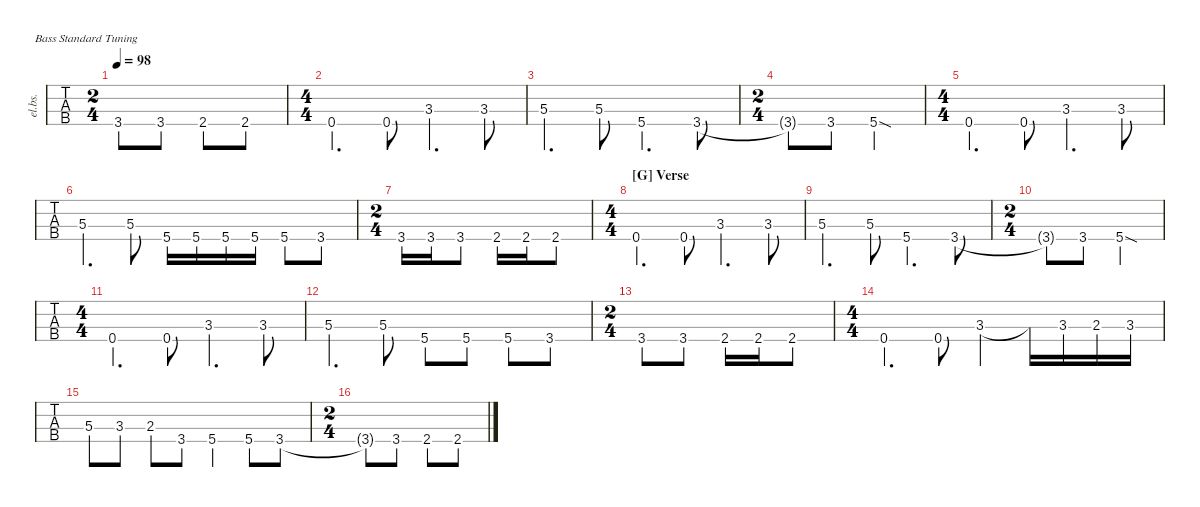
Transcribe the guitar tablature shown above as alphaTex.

\defaultSystemsLayout 4
\hideDynamics
\bracketExtendMode nobrackets
\track ("Bass" "el.bs.") {instrument electricbassfinger}
\staff {tabs}
\tuning (G2 D2 A1 E1)
\ts (2 4)
\beaming (8 2 2)
\tempo 98
\clef f4
\ks eminor
3.4{t acc forcenatural}.8{dy mf} 3.4{st acc forcenatural}.8 2.4{acc #}.8 2.4{acc #}.8 |
\ts (4 4)
\beaming (8 2 2 2 2)
0.4{acc forcenatural}.4{d} 0.4{acc forcenatural}.8 3.3{acc forcenatural}.4{d} 3.3{st acc forcenatural}.8 |
5.3{acc forcenatural}.4{d} 5.3{acc forcenatural}.8 5.4{acc forcenatural}.4{d} 3.4{acc forcenatural}.8 |
\ts (2 4)
\beaming (8 2 2)
3.4{t acc forcenatural}.8 3.4{st acc forcenatural}.8 5.4{sod acc forcenatural}.4 |
\ts (4 4)
\beaming (8 2 2 2 2)
0.4{acc forcenatural}.4{d} 0.4{acc forcenatural}.8 3.3{acc forcenatural}.4{d} 3.3{st acc forcenatural}.8 |
5.3{acc forcenatural}.4{d} 5.3{acc forcenatural}.8 5.4{acc forcenatural}.16 5.4{acc forcenatural}.16 5.4{acc forcenatural}.16 5.4{acc forcenatural}.16 5.4{acc forcenatural}.8 3.4{acc forcenatural}.8 |
\ts (2 4)
\beaming (8 2 2)
3.4{acc forcenatural}.16 3.4{acc forcenatural}.16 3.4{acc forcenatural}.8 2.4{acc #}.16 2.4{acc #}.16 2.4{acc #}.8 |
\ts (4 4)
\beaming (8 2 2 2 2)
\section ("G" "Verse")
0.4{acc forcenatural}.4{d} 0.4{acc forcenatural}.8 3.3{acc forcenatural}.4{d} 3.3{st acc forcenatural}.8 |
5.3{acc forcenatural}.4{d} 5.3{acc forcenatural}.8 5.4{acc forcenatural}.4{d} 3.4{acc forcenatural}.8 |
\ts (2 4)
\beaming (8 2 2)
3.4{t acc forcenatural}.8 3.4{st acc forcenatural}.8 5.4{sod acc forcenatural}.4 |
\ts (4 4)
\beaming (8 2 2 2 2)
0.4{acc forcenatural}.4{d} 0.4{acc forcenatural}.8 3.3{acc forcenatural}.4{d} 3.3{st acc forcenatural}.8 |
5.3{acc forcenatural}.4{d} 5.3{acc forcenatural}.8 5.4{acc forcenatural}.8 5.4{st acc forcenatural}.8 5.4{acc forcenatural}.8 3.4{st acc forcenatural}.8 |
\ts (2 4)
\beaming (8 2 2)
3.4{acc forcenatural}.8 3.4{acc forcenatural}.8 2.4{acc #}.16 2.4{acc #}.16 2.4{acc #}.8 |
\ts (4 4)
\beaming (8 2 2 2 2)
0.4{acc forcenatural}.4{d} 0.4{acc forcenatural}.8 3.3{acc forcenatural}.4 3.3{t acc forcenatural}.16 3.3{acc forcenatural}.16 2.3{acc forcenatural}.16 3.3{acc forcenatural}.16 |
5.3{st acc forcenatural}.8 3.3{st acc forcenatural}.8 2.3{st acc forcenatural}.8 3.4{st acc forcenatural}.8 5.4{acc forcenatural}.4 5.4{acc forcenatural}.8 3.4{acc forcenatural}.8 |
\ts (2 4)
\beaming (8 2 2)
3.4{t acc forcenatural}.8 3.4{acc forcenatural}.8 2.4{acc #}.8 2.4{acc #}.8
